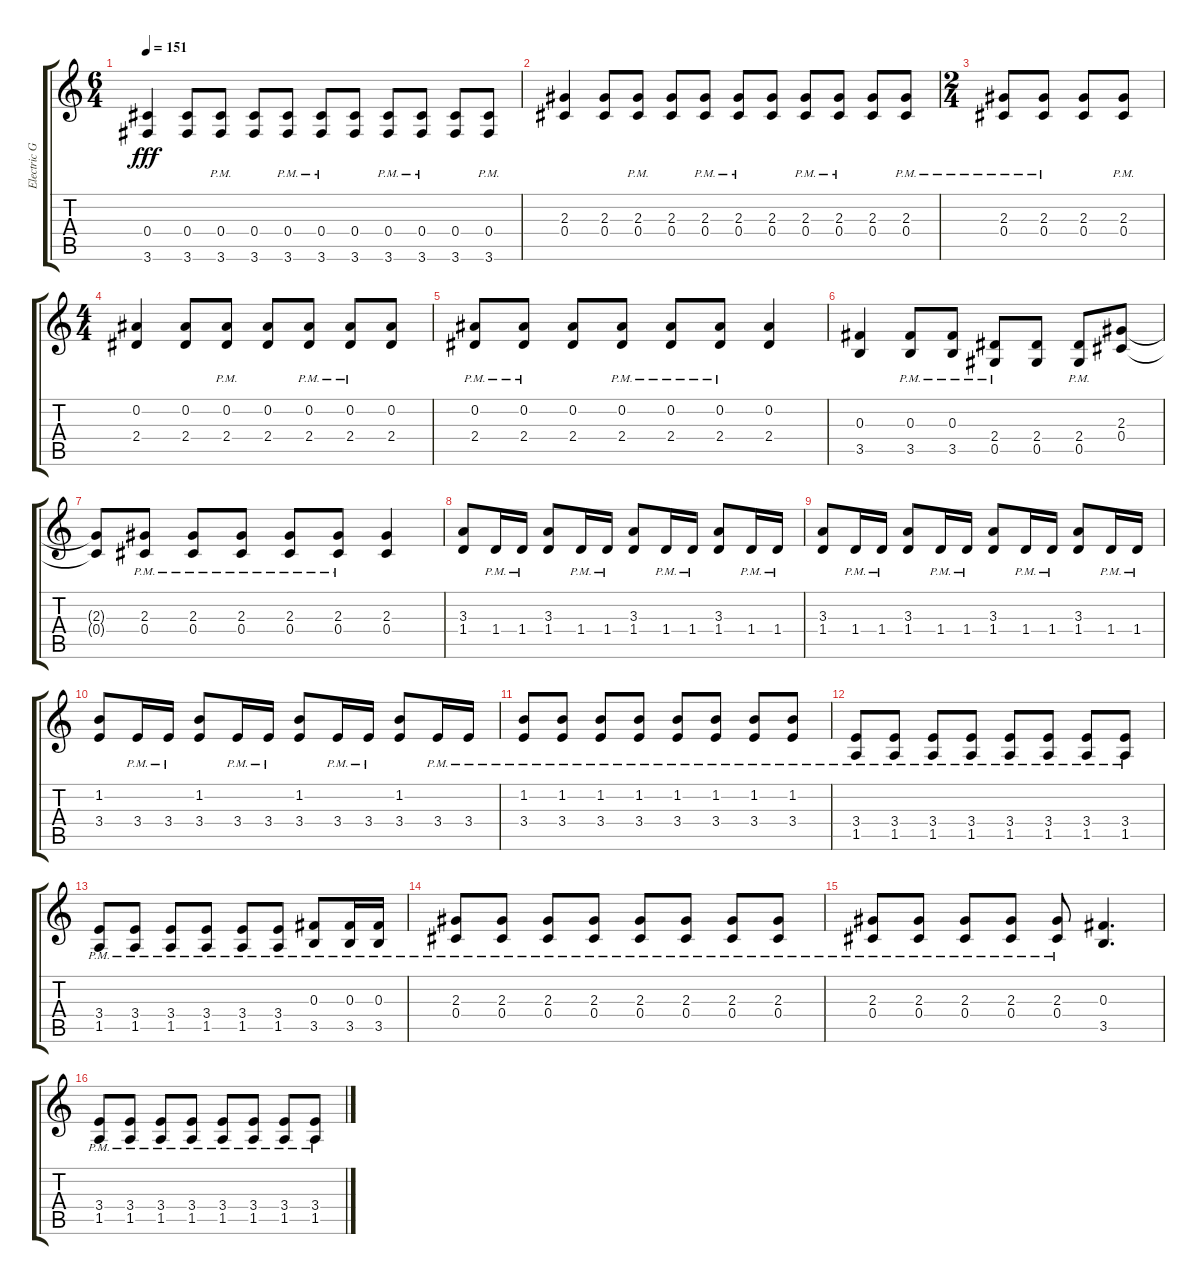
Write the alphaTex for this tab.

\track ("Electric Guitar" "Electric G") {instrument overdrivenguitar}
\staff {score tabs}
\tuning (Eb4 Bb3 Gb3 Db3 Ab2 Eb2) {hide}
\ts (6 4)
\tempo 151
\clef g2
\ks c
(0.4 3.6).4{dy fff} (0.4 3.6).8 (0.4{pm} 3.6{pm}).8 (0.4 3.6).8 (0.4{pm} 3.6{pm}).8 (0.4{pm} 3.6{pm}).8 (0.4 3.6).8 (0.4{pm} 3.6{pm}).8 (0.4{pm} 3.6{pm}).8 (0.4 3.6).8 (0.4{pm} 3.6{pm}).8 |
(2.3 0.4).4 (2.3 0.4).8 (2.3{pm} 0.4{pm}).8 (2.3 0.4).8 (2.3{pm} 0.4{pm}).8 (2.3{pm} 0.4{pm}).8 (2.3 0.4).8 (2.3{pm} 0.4{pm}).8 (2.3{pm} 0.4{pm}).8 (2.3 0.4).8 (2.3{pm} 0.4{pm}).8 |
\ts (2 4)
(2.3{pm} 0.4{pm}).8 (2.3{pm} 0.4{pm}).8 (2.3 0.4).8 (2.3{pm} 0.4{pm}).8 |
\ts (4 4)
(0.2 2.4).4 (0.2 2.4).8 (0.2{pm} 2.4{pm}).8 (0.2 2.4).8 (0.2{pm} 2.4{pm}).8 (0.2{pm} 2.4{pm}).8 (0.2 2.4).8 |
(0.2{pm} 2.4{pm}).8 (0.2{pm} 2.4{pm}).8 (0.2 2.4).8 (0.2{pm} 2.4{pm}).8 (0.2{pm} 2.4{pm}).8 (0.2{pm} 2.4{pm}).8 (0.2 2.4).4 |
(0.3 3.5).4 (0.3{pm} 3.5{pm}).8 (0.3{pm} 3.5{pm}).8 (2.4{pm} 0.5{pm}).8 (2.4 0.5).8 (2.4{pm} 0.5{pm}).8 (2.3 0.4).8 |
(2.3{t} 0.4{t}).8 (2.3{pm} 0.4{pm}).8 (2.3{pm} 0.4{pm}).8 (2.3{pm} 0.4{pm}).8 (2.3{pm} 0.4{pm}).8 (2.3{pm} 0.4{pm}).8 (2.3 0.4).4 |
(3.3 1.4).8 1.4{pm}.16 1.4{pm}.16 (3.3 1.4).8 1.4{pm}.16 1.4{pm}.16 (3.3 1.4).8 1.4{pm}.16 1.4{pm}.16 (3.3 1.4).8 1.4{pm}.16 1.4{pm}.16 |
(3.3 1.4).8 1.4{pm}.16 1.4{pm}.16 (3.3 1.4).8 1.4{pm}.16 1.4{pm}.16 (3.3 1.4).8 1.4{pm}.16 1.4{pm}.16 (3.3 1.4).8 1.4{pm}.16 1.4{pm}.16 |
(1.2 3.4).8 3.4{pm}.16 3.4{pm}.16 (1.2 3.4).8 3.4{pm}.16 3.4{pm}.16 (1.2 3.4).8 3.4{pm}.16 3.4{pm}.16 (1.2 3.4).8 3.4{pm}.16 3.4{pm}.16 |
(1.2{pm} 3.4{pm}).8 (1.2{pm} 3.4{pm}).8 (1.2{pm} 3.4{pm}).8 (1.2{pm} 3.4{pm}).8 (1.2{pm} 3.4{pm}).8 (1.2{pm} 3.4{pm}).8 (1.2{pm} 3.4{pm}).8 (1.2{pm} 3.4{pm}).8 |
(3.4{pm} 1.5{pm}).8 (3.4{pm} 1.5{pm}).8 (3.4{pm} 1.5{pm}).8 (3.4{pm} 1.5{pm}).8 (3.4{pm} 1.5{pm}).8 (3.4{pm} 1.5{pm}).8 (3.4{pm} 1.5{pm}).8 (3.4{pm} 1.5{pm}).8 |
(3.4{pm} 1.5{pm}).8 (3.4{pm} 1.5{pm}).8 (3.4{pm} 1.5{pm}).8 (3.4{pm} 1.5{pm}).8 (3.4{pm} 1.5{pm}).8 (3.4{pm} 1.5{pm}).8 (0.3{pm} 3.5{pm}).8 (0.3{pm} 3.5{pm}).16 (0.3{pm} 3.5{pm}).16 |
(2.3{pm} 0.4{pm}).8 (2.3{pm} 0.4{pm}).8 (2.3{pm} 0.4{pm}).8 (2.3{pm} 0.4{pm}).8 (2.3{pm} 0.4{pm}).8 (2.3{pm} 0.4{pm}).8 (2.3{pm} 0.4{pm}).8 (2.3{pm} 0.4{pm}).8 |
(2.3{pm} 0.4{pm}).8 (2.3{pm} 0.4{pm}).8 (2.3{pm} 0.4{pm}).8 (2.3{pm} 0.4{pm}).8 (2.3{pm} 0.4{pm}).8 (0.3 3.5).4{d} |
(3.4{pm} 1.5{pm}).8 (3.4{pm} 1.5{pm}).8 (3.4{pm} 1.5{pm}).8 (3.4{pm} 1.5{pm}).8 (3.4{pm} 1.5{pm}).8 (3.4{pm} 1.5{pm}).8 (3.4{pm} 1.5{pm}).8 (3.4{pm} 1.5{pm}).8
